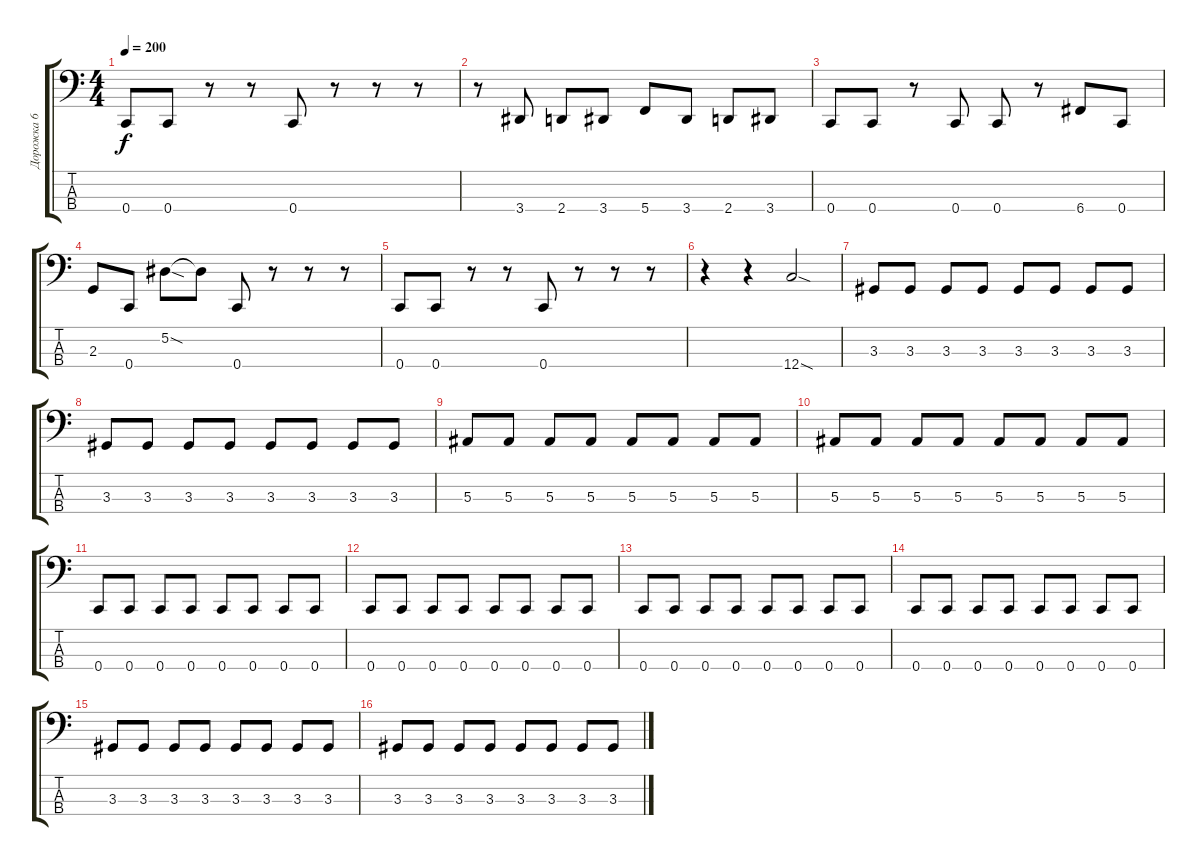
\track ("Дорожка 6" "Дорожка 6") {instrument electricbasspick}
\staff {score tabs}
\tuning (Eb2 Bb1 F1 C1) {hide}
\ts (4 4)
\tempo 200
\clef f4
\ks c
0.4.8{dy f} 0.4.8 r.8 r.8 0.4.8 r.8 r.8 r.8 |
r.8 3.4.8 2.4.8 3.4.8 5.4.8 3.4.8 2.4.8 3.4.8 |
0.4.8 0.4.8 r.8 0.4.8 0.4.8 r.8 6.4.8 0.4.8 |
2.3.8 0.4.8 5.2{sod}.8 5.2{t}.8 0.4.8 r.8 r.8 r.8 |
0.4.8 0.4.8 r.8 r.8 0.4.8 r.8 r.8 r.8 |
r.4 r.4 12.4{sod}.2 |
3.3.8 3.3.8 3.3.8 3.3.8 3.3.8 3.3.8 3.3.8 3.3.8 |
3.3.8 3.3.8 3.3.8 3.3.8 3.3.8 3.3.8 3.3.8 3.3.8 |
5.3.8 5.3.8 5.3.8 5.3.8 5.3.8 5.3.8 5.3.8 5.3.8 |
5.3.8 5.3.8 5.3.8 5.3.8 5.3.8 5.3.8 5.3.8 5.3.8 |
0.4.8 0.4.8 0.4.8 0.4.8 0.4.8 0.4.8 0.4.8 0.4.8 |
0.4.8 0.4.8 0.4.8 0.4.8 0.4.8 0.4.8 0.4.8 0.4.8 |
0.4.8 0.4.8 0.4.8 0.4.8 0.4.8 0.4.8 0.4.8 0.4.8 |
0.4.8 0.4.8 0.4.8 0.4.8 0.4.8 0.4.8 0.4.8 0.4.8 |
3.3.8 3.3.8 3.3.8 3.3.8 3.3.8 3.3.8 3.3.8 3.3.8 |
3.3.8 3.3.8 3.3.8 3.3.8 3.3.8 3.3.8 3.3.8 3.3.8
